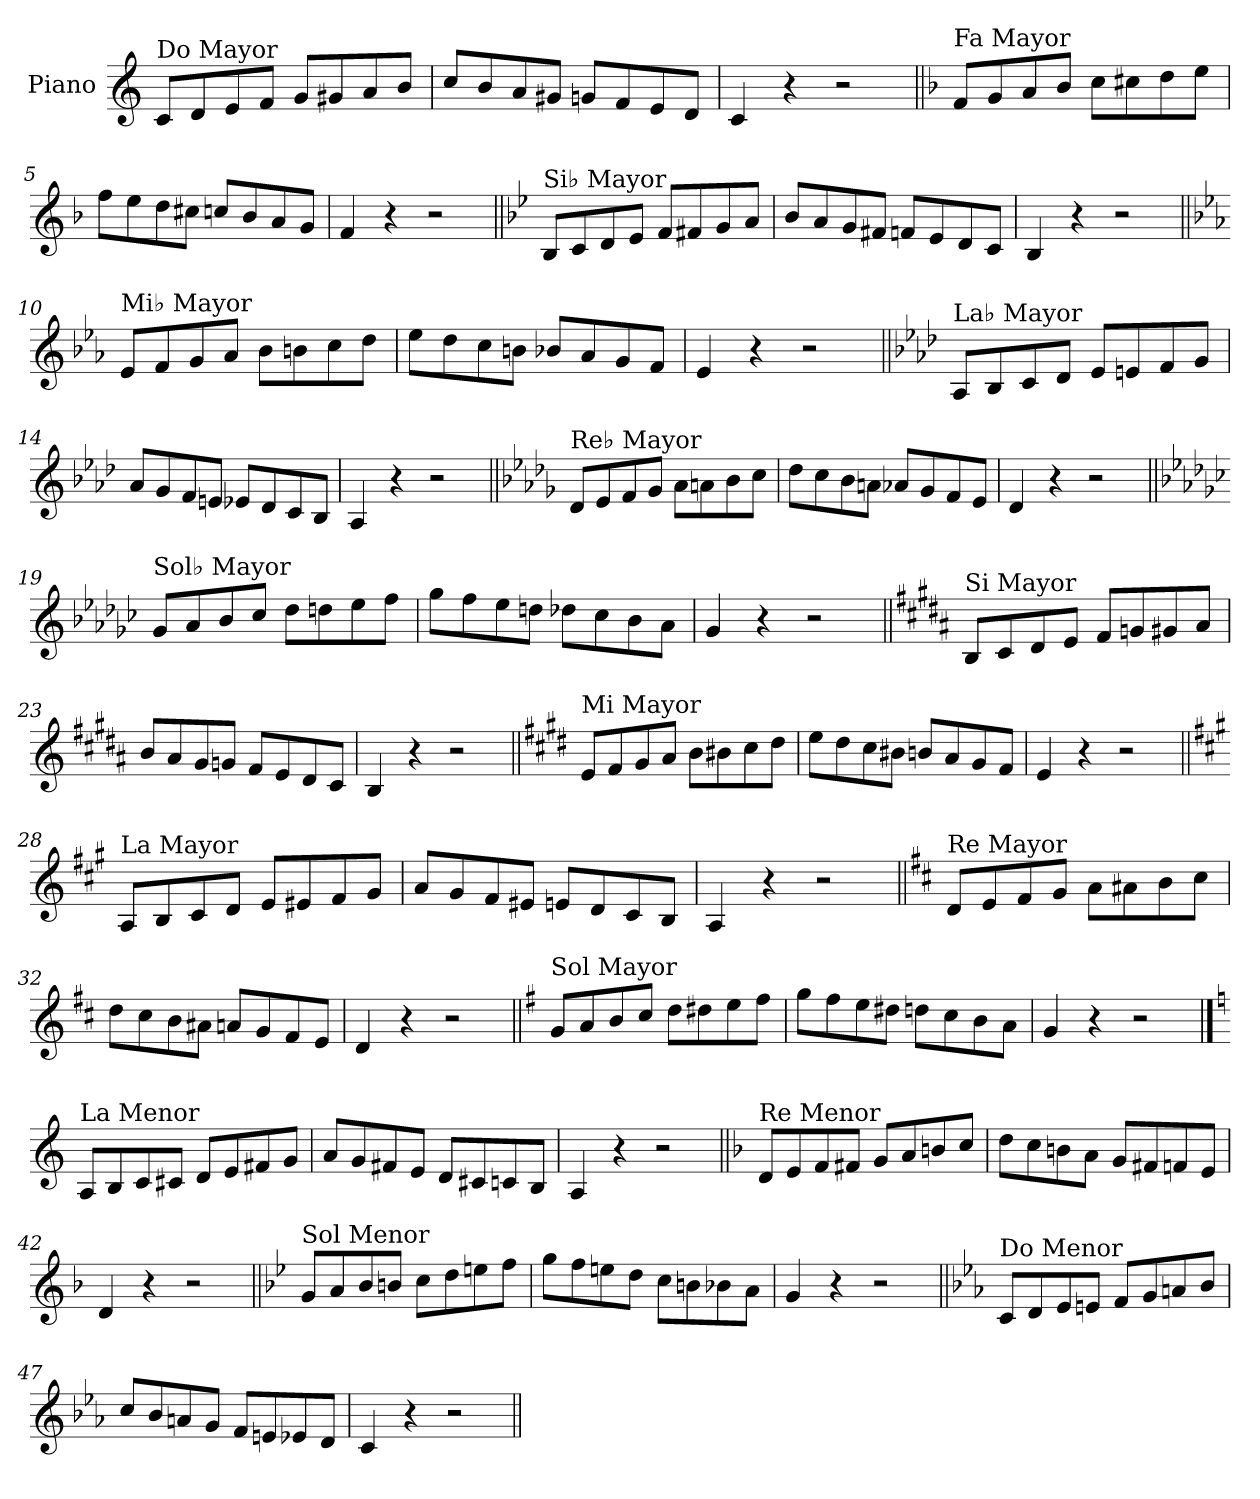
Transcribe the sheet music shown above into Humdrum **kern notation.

**kern
*part1
*staff1
*I"Piano
*I'Pno.
*clefG2
*k[]
=1
!LO:TX:a:t=Do Mayor
8c/L
8d/
8e/
8f/J
8g/L
8g#X/
8a/
8b/J
=2
8cc/L
8b/
8a/
8g#X/J
8gn/L
8f/
8e/
8d/J
=3
4c/
4r
2r
=4||
*k[b-]
!LO:TX:a:t=Fa Mayor
8f/L
8g/
8a/
8b-/J
8cc\L
8cc#X\
8dd\
8ee\J
=5
8ff\L
8ee\
8dd\
8cc#X\J
8ccn/L
8b-/
8a/
8g/J
=6
4f/
4r
2r
!!LO:LB:g=z
=7||
*k[b-e-]
!LO:TX:a:t=Si♭ Mayor
8B-/L
8c/
8d/
8e-/J
8f/L
8f#X/
8g/
8a/J
=8
8b-/L
8a/
8g/
8f#X/J
8fn/L
8e-/
8d/
8c/J
=9
4B-/
4r
2r
=10||
*k[b-e-a-]
!LO:TX:a:t=Mi♭ Mayor
8e-/L
8f/
8g/
8a-/J
8b-\L
8bn\
8cc\
8dd\J
=11
8ee-\L
8dd\
8cc\
8bn\J
8b-X/L
8a-/
8g/
8f/J
=12
4e-/
4r
2r
!!LO:LB:g=z
=13||
*k[b-e-a-d-]
!LO:TX:a:t=La♭ Mayor
8A-/L
8B-/
8c/
8d-/J
8e-/L
8en/
8f/
8g/J
=14
8a-/L
8g/
8f/
8en/J
8e-X/L
8d-/
8c/
8B-/J
=15
4A-/
4r
2r
=16||
*k[b-e-a-d-g-]
!LO:TX:a:t=Re♭ Mayor
8d-/L
8e-/
8f/
8g-/J
8a-\L
8an\
8b-\
8cc\J
=17
8dd-\L
8cc\
8b-\
8an\J
8a-X/L
8g-/
8f/
8e-/J
=18
4d-/
4r
2r
!!LO:LB:g=z
=19||
*k[b-e-a-d-g-c-]
!LO:TX:a:t=Sol♭ Mayor
8g-/L
8a-/
8b-/
8cc-/J
8dd-\L
8ddn\
8ee-\
8ff\J
=20
8gg-\L
8ff\
8ee-\
8ddn\J
8dd-X\L
8cc-\
8b-\
8a-\J
=21
4g-/
4r
2r
=22||
*k[f#c#g#d#a#]
!LO:TX:a:t=Si Mayor
8B/L
8c#/
8d#/
8e/J
8f#/L
8gn/
8g#X/
8a#/J
=23
8b/L
8a#/
8g#/
8gn/J
8f#/L
8e/
8d#/
8c#/J
=24
4B/
4r
2r
!!LO:LB:g=z
=25||
*k[f#c#g#d#]
!LO:TX:a:t=Mi Mayor
8e/L
8f#/
8g#/
8a/J
8b\L
8b#X\
8cc#\
8dd#\J
=26
8ee\L
8dd#\
8cc#\
8b#X\J
8bn/L
8a/
8g#/
8f#/J
=27
4e/
4r
2r
=28||
*k[f#c#g#]
!LO:TX:a:t=La Mayor
8A/L
8B/
8c#/
8d/J
8e/L
8e#X/
8f#/
8g#/J
=29
8a/L
8g#/
8f#/
8e#X/J
8en/L
8d/
8c#/
8B/J
=30
4A/
4r
2r
!!LO:LB:g=z
=31||
*k[f#c#]
!LO:TX:a:t=Re Mayor
8d/L
8e/
8f#/
8g/J
8a\L
8a#X\
8b\
8cc#\J
=32
8dd\L
8cc#\
8b\
8a#X\J
8an/L
8g/
8f#/
8e/J
=33
4d/
4r
2r
=34||
*k[f#]
!LO:TX:a:t=Sol Mayor
8g/L
8a/
8b/
8cc/J
8dd\L
8dd#X\
8ee\
8ff#\J
=35
8gg\L
8ff#\
8ee\
8dd#X\J
8ddn\L
8cc\
8b\
8a\J
=36
4g/
4r
2r
!!LO:PB:g=z
==37
*k[]
!LO:TX:a:t=La Menor
8A/L
8B/
8c/
8c#X/J
8d/L
8e/
8f#X/
8g/J
=38
8a/L
8g/
8f#X/
8e/J
8d/L
8c#X/
8cn/
8B/J
=39
4A/
4r
2r
=40||
*k[b-]
!LO:TX:a:t=Re Menor
8d/L
8e/
8f/
8f#X/J
8g/L
8a/
8bn/
8cc/J
=41
8dd\L
8cc\
8bn\
8a\J
8g/L
8f#X/
8fn/
8e/J
=42
4d/
4r
2r
!!LO:LB:g=z
=43||
*k[b-e-]
!LO:TX:a:t=Sol Menor
8g/L
8a/
8b-/
8bn/J
8cc\L
8dd\
8een\
8ff\J
=44
8gg\L
8ff\
8een\
8dd\J
8cc\L
8bn\
8b-X\
8a\J
=45
4g/
4r
2r
=46||
*k[b-e-a-]
!LO:TX:a:t=Do Menor
8c/L
8d/
8e-/
8en/J
8f/L
8g/
8an/
8b-/J
=47
8cc/L
8b-/
8an/
8g/J
8f/L
8en/
8e-X/
8d/J
=48
4c/
4r
2r
=||
*-
